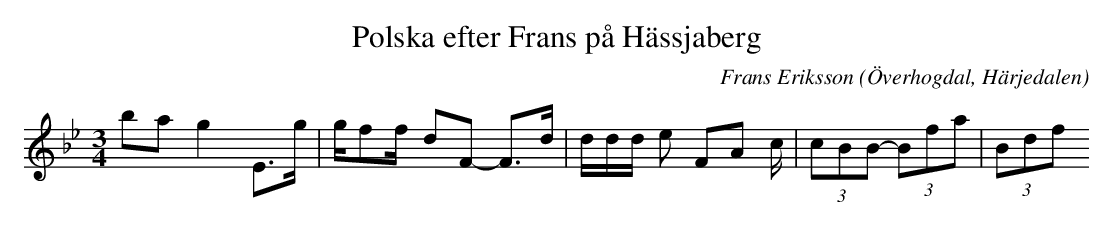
X:1
T:Polska efter Frans på Hässjaberg
O:Överhogdal, Härjedalen
M:3/4
C:Frans Eriksson
K:Bb
ba g2 E>g |g/ff/- dF- F>d|d/d/d/ e4/3 F4/3A4/3 c/| (3cBB -(3Bfa|-(3Bdf
